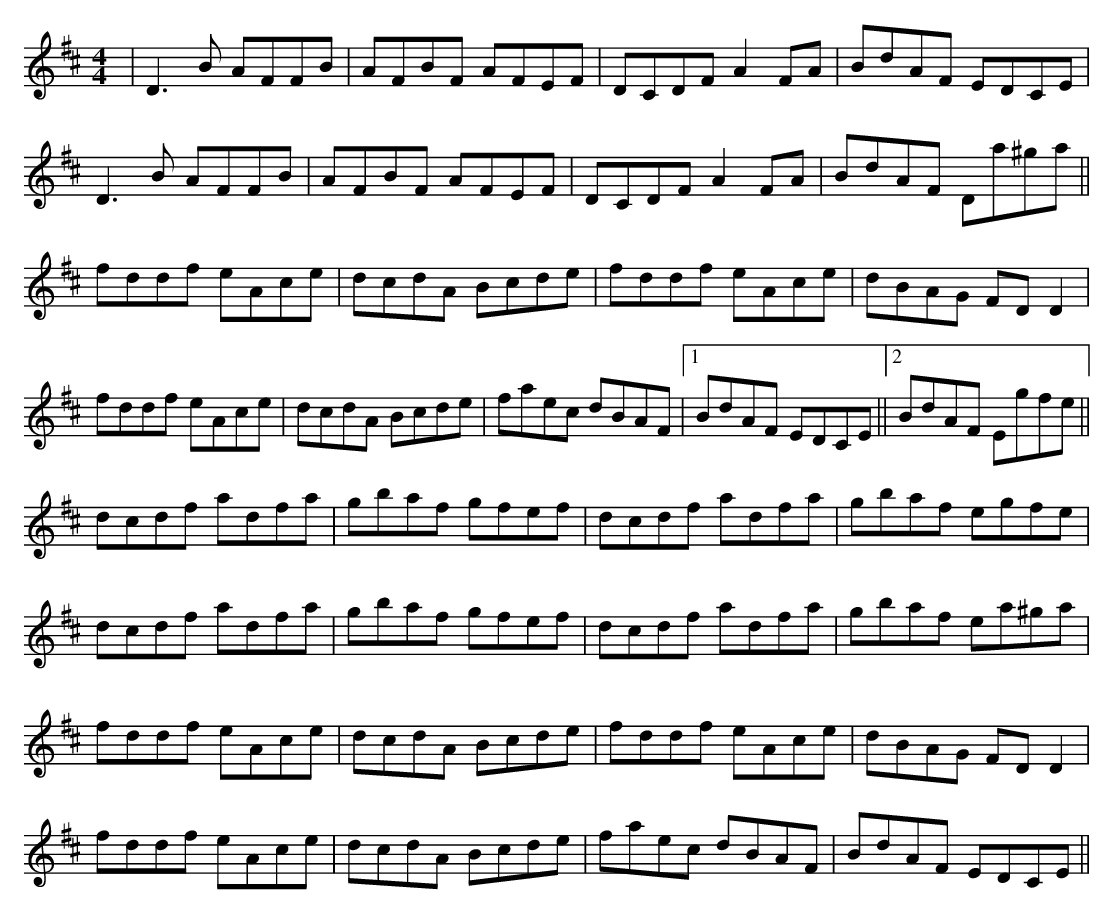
X:1
M:4/4
K:D
|D3B AFFB|AFBF AFEF|DCDF A2FA|BdAF EDCE|
D3B AFFB|AFBF AFEF|DCDF A2FA|BdAF Da^ga||
fddf eAce|dcdA Bcde|fddf eAce|dBAG FDD2|
fddf eAce|dcdA Bcde|faec dBAF|1 BdAF EDCE||2 BdAF Egfe||
dcdf adfa|gbaf gfef|dcdf adfa|gbaf egfe|
dcdf adfa|gbaf gfef|dcdf adfa|gbaf ea^ga|
fddf eAce|dcdA Bcde|fddf eAce|dBAG FDD2|
fddf eAce|dcdA Bcde|faec dBAF|BdAF EDCE||
